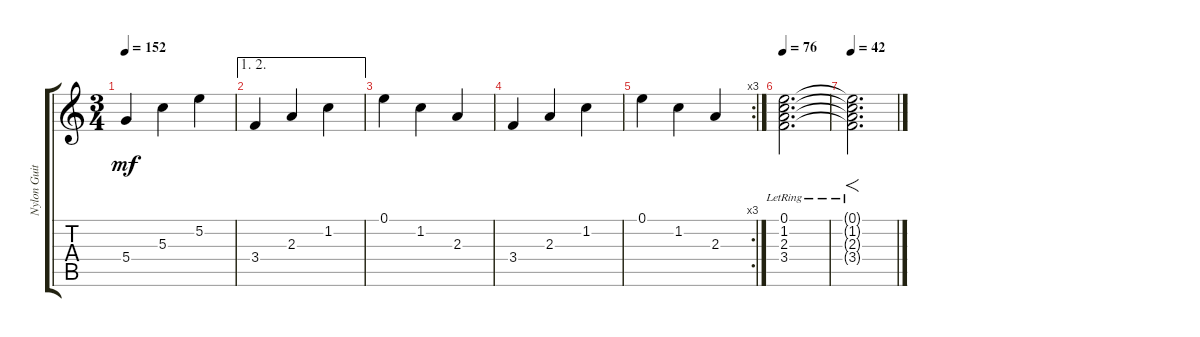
\track ("Nylon Guitar" "Nylon Guit") {instrument acousticguitarnylon}
\staff {score tabs}
\tuning (E4 B3 G3 D3 A2 E2) {hide}
\ts (3 4)
\tempo 152
\clef g2
\ks c
5.4.4{dy mf} 5.3.4 5.2.4 |
\ae (1 2)
3.4.4 2.3.4 1.2.4 |
0.1.4 1.2.4 2.3.4 |
3.4.4 2.3.4 1.2.4 |
\rc 3
0.1.4 1.2.4 2.3.4 |
\tempo 76
(0.1 1.2{lr} 2.3{lr} 3.4{lr}).2{d} |
\tempo 42
(0.1{lr t} 1.2{lr t} 2.3{lr t} 3.4{lr t}).2{f d}
